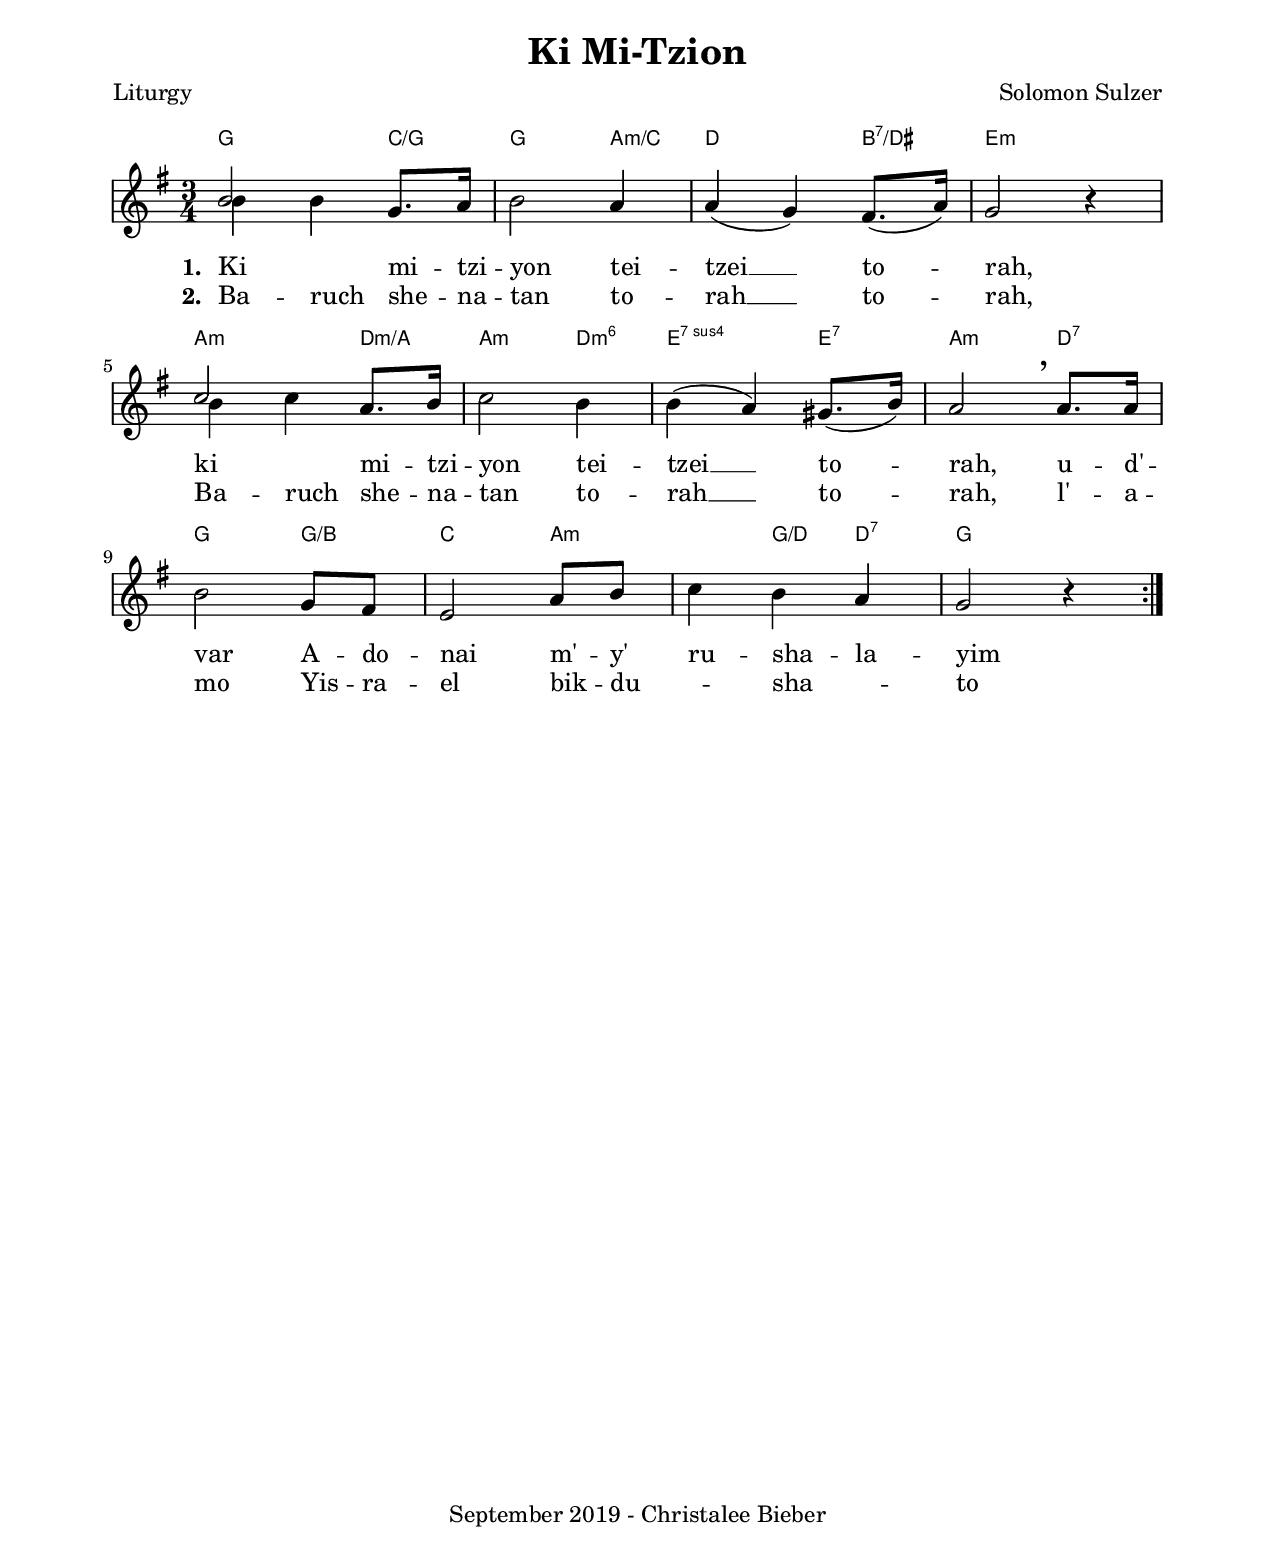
%{ Christalee Bieber
cbieber@alum.mit.edu
September 2019 %}

\paper {
	system-system-spacing.minimum-distance = #6
	system-system-spacing.padding = #2
	markup-system-spacing.minimum-distance = #4
	markup-system-spacing.padding = #2
	markup-markup-spacing.minimum-distance = #6
	markup-markup-spacing.padding = #4
	score-markup-spacing.padding = #4

	#(set-paper-size "letter")
	left-margin = 0.75\in
	right-margin = 0.75\in
	top-margin = 0.5\in
	bottom-margin = 0.5\in
	indent = #0

	print-all-headers = ##t
}

\header {
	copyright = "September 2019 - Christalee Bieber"
}

\layout {
  \context {
    \Lyrics
    \override VerticalAxisGroup.nonstaff-relatedstaff-spacing.padding = #2
		\override LyricText.self-alignment-X = #LEFT
  }
  \context {
    \Score
		\numericTimeSignature
    \override RehearsalMark.padding = #3
		\override RehearsalMark.self-alignment-X = #LEFT
		\override SystemStartBar.collapse-height = #4
		\override MetronomeMark.outside-staff-priority = #10000
		\override MetronomeMark.extra-offset = #'(-8 . 1)
  }
  \context {
    \ChordNames
    chordChanges = ##t
    \override ChordName.font-size = #-1
		\override VerticalAxisGroup.nonstaff-relatedstaff-spacing.padding = #2
  }
  \context {
    \Voice
    \override BreathingSign.Y-offset = #3.5
    \dynamicUp
		\override TextScript.staff-padding = #1
  }
	\context {
		\Staff
		\override InstrumentName.padding = #2
	}
}

\midi { \tempo 4 = 90 }

#(define-markup-list-command (cantor layout props text) (markup-list?)
	(interpret-markup-list layout props
		#{\markuplist {
			\hspace #6
			\box {
				\pad-markup #1 {
					\fontsize #2 {
						\wordwrap {
							{ \bold Cantor: } { #text }
						}
					}
				}
			}
		}
		#}
	)
)


harmony = \chordmode {
	g2 c4/g | g2 a4:m/c | d2 b4:7/dis | e2.:m |
	a2:m d4:m/a | a2:m d4:m6 | e2:7sus4 e4:7 | a2:m d4:7 |
	g2 g4/b | c2 a2:m | g4/d d4:7 | g2.
}

melody = \relative c' {
	\time 3/4
	\key e \minor
	\clef treble

	\repeat volta 2 { \relative c'' {
		<<
		{ \voiceOne b2 }
		\new Voice = "alt1" { \voiceTwo b4 b4 }
		>>
		\oneVoice
		g8. a16 | b2 a4 | a( g) fis8.( a16) | g2 r4 | \break
		<<
		{ \voiceOne c2 }
		\new Voice = "alt1" { \voiceTwo b4 c4 }
		>>
		\oneVoice
		a8. b16 | c2 b4 | b( a) gis8.( b16) | a2 \breathe a8. a16 | \break
		b2 g8 fis8 | e2 a8 b | c4 b a | g2 r4 |
	}}
}

verseA = \lyricmode {
	Ki mi -- tzi -- | yon  tei -- | tzei __ to -- | rah, |
	ki mi -- tzi -- | yon  tei -- | tzei __ to -- | rah,  u -- d' -- |
	var A -- do -- | nai m' -- y' | ru -- sha -- la -- | yim |
}

verseB = \lyricmode {
	\set associatedVoice = "alt1"
	Ba -- \set associatedVoice = "chorus" ruch
	she -- na -- | tan to -- | rah __ to -- | rah, |
	\set associatedVoice = "alt1"
	Ba -- \set associatedVoice = "chorus" ruch
	she -- na -- | tan to -- | rah __ to -- | rah, l' -- a -- |
	mo Yis -- ra -- | el bik -- du -- | _ sha -- _ | to |
}

\score {
	<<
	\new ChordNames { \harmony }
	\new Voice = "chorus" {	\melody }

	\new Lyrics \lyricsto "chorus" {
		\set stanza = #"1. "
		\verseA
	}

	\new Lyrics \lyricsto "chorus" {
		\set stanza = #"2. "
		\verseB
	}
	>>

	\header {
		title = "Ki Mi-Tzion"
		composer = "Solomon Sulzer"
		poet = "Liturgy"
	}

	\layout { }
	\midi { }
}
